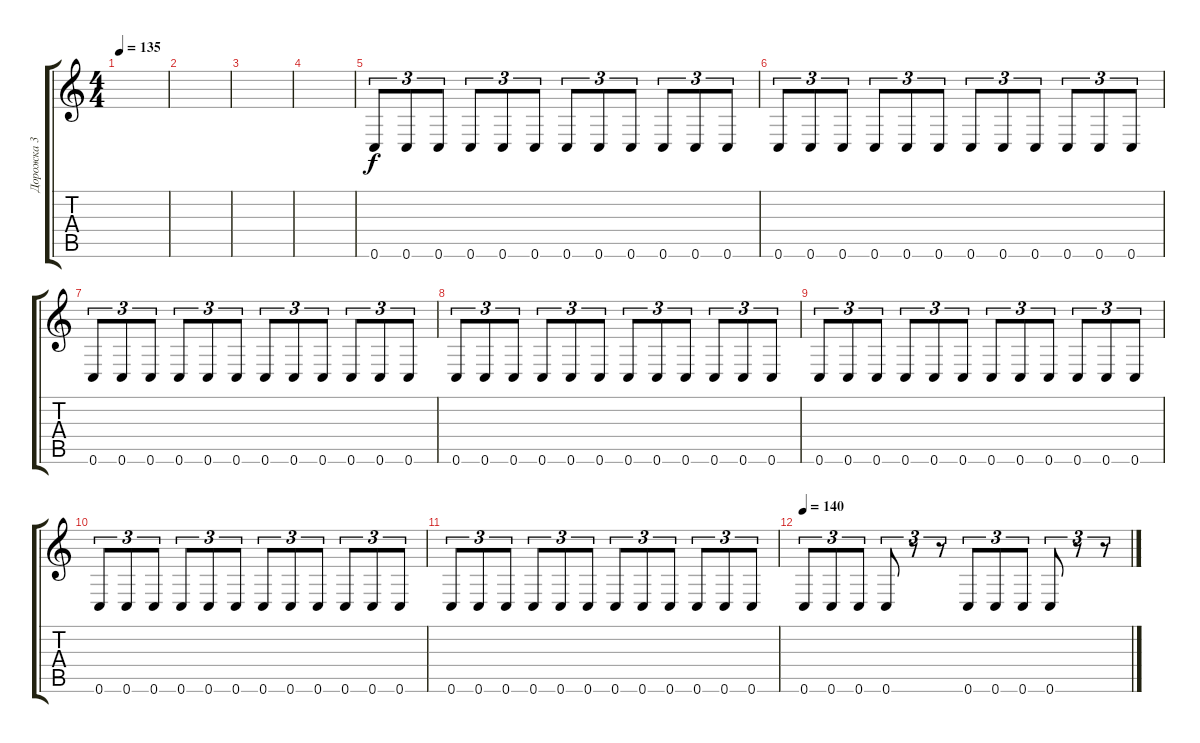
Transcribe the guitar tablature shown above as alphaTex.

\track ("Дорожка 3" "Дорожка 3") {instrument distortionguitar}
\staff {score tabs}
\tuning (D4 A3 F3 C3 G2 C2) {hide}
\ts (4 4)
\tempo 135
\clef g2
\ks c
|
|
|
|
0.6.8{tu (3 2)} 0.6.8{tu (3 2)} 0.6.8{tu (3 2)} 0.6.8{tu (3 2)} 0.6.8{tu (3 2)} 0.6.8{tu (3 2)} 0.6.8{tu (3 2)} 0.6.8{tu (3 2)} 0.6.8{tu (3 2)} 0.6.8{tu (3 2)} 0.6.8{tu (3 2)} 0.6.8{tu (3 2)} |
0.6.8{tu (3 2)} 0.6.8{tu (3 2)} 0.6.8{tu (3 2)} 0.6.8{tu (3 2)} 0.6.8{tu (3 2)} 0.6.8{tu (3 2)} 0.6.8{tu (3 2)} 0.6.8{tu (3 2)} 0.6.8{tu (3 2)} 0.6.8{tu (3 2)} 0.6.8{tu (3 2)} 0.6.8{tu (3 2)} |
0.6.8{tu (3 2)} 0.6.8{tu (3 2)} 0.6.8{tu (3 2)} 0.6.8{tu (3 2)} 0.6.8{tu (3 2)} 0.6.8{tu (3 2)} 0.6.8{tu (3 2)} 0.6.8{tu (3 2)} 0.6.8{tu (3 2)} 0.6.8{tu (3 2)} 0.6.8{tu (3 2)} 0.6.8{tu (3 2)} |
0.6.8{tu (3 2)} 0.6.8{tu (3 2)} 0.6.8{tu (3 2)} 0.6.8{tu (3 2)} 0.6.8{tu (3 2)} 0.6.8{tu (3 2)} 0.6.8{tu (3 2)} 0.6.8{tu (3 2)} 0.6.8{tu (3 2)} 0.6.8{tu (3 2)} 0.6.8{tu (3 2)} 0.6.8{tu (3 2)} |
0.6.8{tu (3 2)} 0.6.8{tu (3 2)} 0.6.8{tu (3 2)} 0.6.8{tu (3 2)} 0.6.8{tu (3 2)} 0.6.8{tu (3 2)} 0.6.8{tu (3 2)} 0.6.8{tu (3 2)} 0.6.8{tu (3 2)} 0.6.8{tu (3 2)} 0.6.8{tu (3 2)} 0.6.8{tu (3 2)} |
0.6.8{tu (3 2)} 0.6.8{tu (3 2)} 0.6.8{tu (3 2)} 0.6.8{tu (3 2)} 0.6.8{tu (3 2)} 0.6.8{tu (3 2)} 0.6.8{tu (3 2)} 0.6.8{tu (3 2)} 0.6.8{tu (3 2)} 0.6.8{tu (3 2)} 0.6.8{tu (3 2)} 0.6.8{tu (3 2)} |
0.6.8{tu (3 2)} 0.6.8{tu (3 2)} 0.6.8{tu (3 2)} 0.6.8{tu (3 2)} 0.6.8{tu (3 2)} 0.6.8{tu (3 2)} 0.6.8{tu (3 2)} 0.6.8{tu (3 2)} 0.6.8{tu (3 2)} 0.6.8{tu (3 2)} 0.6.8{tu (3 2)} 0.6.8{tu (3 2)} |
\tempo 140
0.6.8{tu (3 2)} 0.6.8{tu (3 2)} 0.6.8{tu (3 2)} 0.6.8{tu (3 2)} r.8{tu (3 2)} r.8{tu (3 2)} 0.6.8{tu (3 2)} 0.6.8{tu (3 2)} 0.6.8{tu (3 2)} 0.6.8{tu (3 2)} r.8{tu (3 2)} r.8{tu (3 2)}
